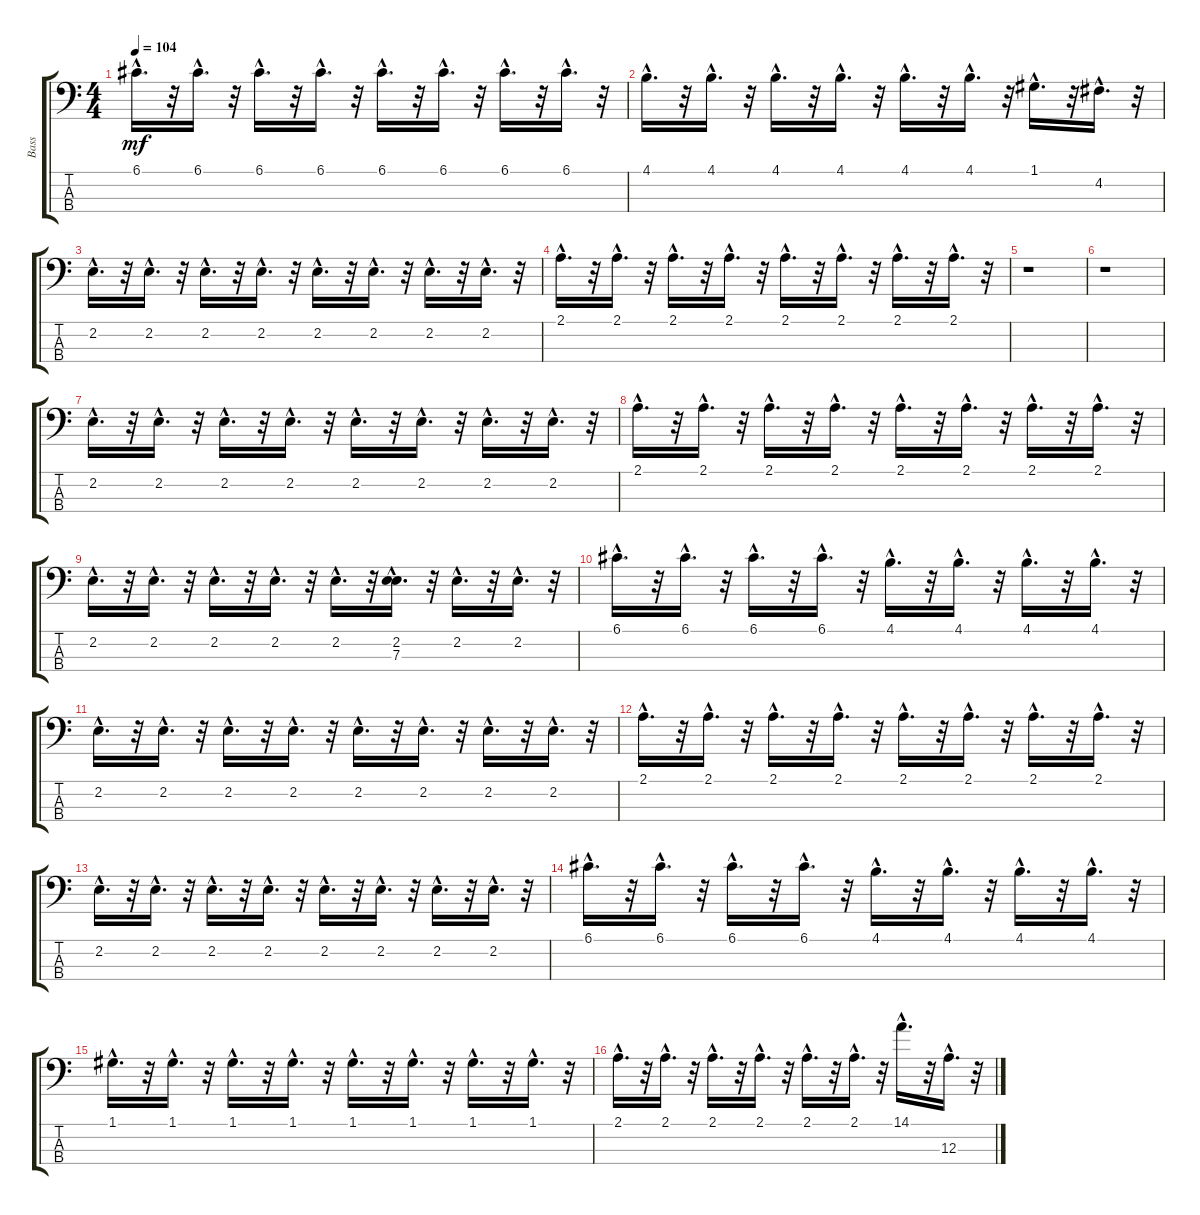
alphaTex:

\track ("Bass" "Bass") {instrument electricbasspick}
\staff {score tabs}
\tuning (G2 D2 A1 E1) {hide}
\ts (4 4)
\tempo 104
\clef f4
\ks c
6.1{hac}.16{d dy mf} r.32 6.1{hac}.16{d} r.32 6.1{hac}.16{d} r.32 6.1{hac}.16{d} r.32 6.1{hac}.16{d} r.32 6.1{hac}.16{d} r.32 6.1{hac}.16{d} r.32 6.1{hac}.16{d} r.32 |
4.1{hac}.16{d} r.32 4.1{hac}.16{d} r.32 4.1{hac}.16{d} r.32 4.1{hac}.16{d} r.32 4.1{hac}.16{d} r.32 4.1{hac}.16{d} r.32 1.1{hac}.16{d} r.32 4.2{hac}.16{d} r.32 |
2.2{hac}.16{d} r.32 2.2{hac}.16{d} r.32 2.2{hac}.16{d} r.32 2.2{hac}.16{d} r.32 2.2{hac}.16{d} r.32 2.2{hac}.16{d} r.32 2.2{hac}.16{d} r.32 2.2{hac}.16{d} r.32 |
2.1{hac}.16{d} r.32 2.1{hac}.16{d} r.32 2.1{hac}.16{d} r.32 2.1{hac}.16{d} r.32 2.1{hac}.16{d} r.32 2.1{hac}.16{d} r.32 2.1{hac}.16{d} r.32 2.1{hac}.16{d} r.32 |
r.1 |
r.1 |
2.2{hac}.16{d} r.32 2.2{hac}.16{d} r.32 2.2{hac}.16{d} r.32 2.2{hac}.16{d} r.32 2.2{hac}.16{d} r.32 2.2{hac}.16{d} r.32 2.2{hac}.16{d} r.32 2.2{hac}.16{d} r.32 |
2.1{hac}.16{d} r.32 2.1{hac}.16{d} r.32 2.1{hac}.16{d} r.32 2.1{hac}.16{d} r.32 2.1{hac}.16{d} r.32 2.1{hac}.16{d} r.32 2.1{hac}.16{d} r.32 2.1{hac}.16{d} r.32 |
2.2{hac}.16{d} r.32 2.2{hac}.16{d} r.32 2.2{hac}.16{d} r.32 2.2{hac}.16{d} r.32 2.2{hac}.16{d} r.32 (2.2{hac} 7.3{hac}).16{d} r.32 2.2{hac}.16{d} r.32 2.2{hac}.16{d} r.32 |
6.1{hac}.16{d} r.32 6.1{hac}.16{d} r.32 6.1{hac}.16{d} r.32 6.1{hac}.16{d} r.32 4.1{hac}.16{d} r.32 4.1{hac}.16{d} r.32 4.1{hac}.16{d} r.32 4.1{hac}.16{d} r.32 |
2.2{hac}.16{d} r.32 2.2{hac}.16{d} r.32 2.2{hac}.16{d} r.32 2.2{hac}.16{d} r.32 2.2{hac}.16{d} r.32 2.2{hac}.16{d} r.32 2.2{hac}.16{d} r.32 2.2{hac}.16{d} r.32 |
2.1{hac}.16{d} r.32 2.1{hac}.16{d} r.32 2.1{hac}.16{d} r.32 2.1{hac}.16{d} r.32 2.1{hac}.16{d} r.32 2.1{hac}.16{d} r.32 2.1{hac}.16{d} r.32 2.1{hac}.16{d} r.32 |
2.2{hac}.16{d} r.32 2.2{hac}.16{d} r.32 2.2{hac}.16{d} r.32 2.2{hac}.16{d} r.32 2.2{hac}.16{d} r.32 2.2{hac}.16{d} r.32 2.2{hac}.16{d} r.32 2.2{hac}.16{d} r.32 |
6.1{hac}.16{d} r.32 6.1{hac}.16{d} r.32 6.1{hac}.16{d} r.32 6.1{hac}.16{d} r.32 4.1{hac}.16{d} r.32 4.1{hac}.16{d} r.32 4.1{hac}.16{d} r.32 4.1{hac}.16{d} r.32 |
1.1{hac}.16{d} r.32 1.1{hac}.16{d} r.32 1.1{hac}.16{d} r.32 1.1{hac}.16{d} r.32 1.1{hac}.16{d} r.32 1.1{hac}.16{d} r.32 1.1{hac}.16{d} r.32 1.1{hac}.16{d} r.32 |
2.1{hac}.16{d} r.32 2.1{hac}.16{d} r.32 2.1{hac}.16{d} r.32 2.1{hac}.16{d} r.32 2.1{hac}.16{d} r.32 2.1{hac}.16{d} r.32 14.1{hac}.16{d} r.32 12.3{hac}.16{d} r.32
